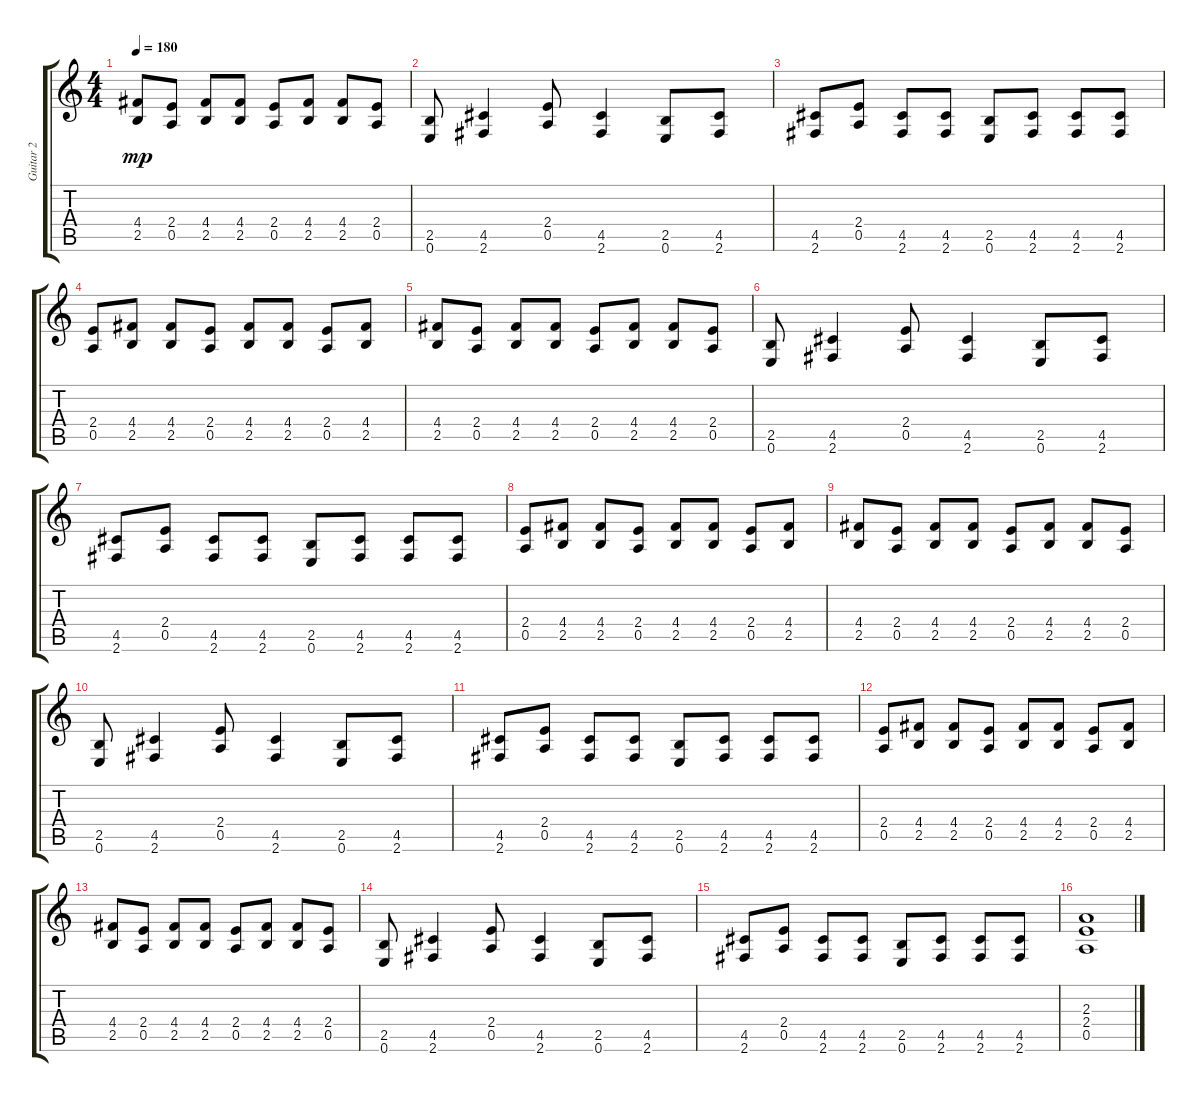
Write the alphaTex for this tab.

\track ("Guitar 2" "Guitar 2") {instrument distortionguitar}
\staff {score tabs}
\tuning (E4 B3 G3 D3 A2 E2) {hide}
\ts (4 4)
\tempo 180
\clef g2
\ks c
(4.4 2.5).8{dy mp} (2.4 0.5).8 (4.4 2.5).8 (4.4 2.5).8 (2.4 0.5).8 (4.4 2.5).8 (4.4 2.5).8 (2.4 0.5).8 |
(2.5 0.6).8 (4.5 2.6).4 (2.4 0.5).8 (4.5 2.6).4 (2.5 0.6).8 (4.5 2.6).8 |
(4.5 2.6).8 (2.4 0.5).8 (4.5 2.6).8 (4.5 2.6).8 (2.5 0.6).8 (4.5 2.6).8 (4.5 2.6).8 (4.5 2.6).8 |
(2.4 0.5).8 (4.4 2.5).8 (4.4 2.5).8 (2.4 0.5).8 (4.4 2.5).8 (4.4 2.5).8 (2.4 0.5).8 (4.4 2.5).8 |
(4.4 2.5).8 (2.4 0.5).8 (4.4 2.5).8 (4.4 2.5).8 (2.4 0.5).8 (4.4 2.5).8 (4.4 2.5).8 (2.4 0.5).8 |
(2.5 0.6).8 (4.5 2.6).4 (2.4 0.5).8 (4.5 2.6).4 (2.5 0.6).8 (4.5 2.6).8 |
(4.5 2.6).8 (2.4 0.5).8 (4.5 2.6).8 (4.5 2.6).8 (2.5 0.6).8 (4.5 2.6).8 (4.5 2.6).8 (4.5 2.6).8 |
(2.4 0.5).8 (4.4 2.5).8 (4.4 2.5).8 (2.4 0.5).8 (4.4 2.5).8 (4.4 2.5).8 (2.4 0.5).8 (4.4 2.5).8 |
(4.4 2.5).8 (2.4 0.5).8 (4.4 2.5).8 (4.4 2.5).8 (2.4 0.5).8 (4.4 2.5).8 (4.4 2.5).8 (2.4 0.5).8 |
(2.5 0.6).8 (4.5 2.6).4 (2.4 0.5).8 (4.5 2.6).4 (2.5 0.6).8 (4.5 2.6).8 |
(4.5 2.6).8 (2.4 0.5).8 (4.5 2.6).8 (4.5 2.6).8 (2.5 0.6).8 (4.5 2.6).8 (4.5 2.6).8 (4.5 2.6).8 |
(2.4 0.5).8 (4.4 2.5).8 (4.4 2.5).8 (2.4 0.5).8 (4.4 2.5).8 (4.4 2.5).8 (2.4 0.5).8 (4.4 2.5).8 |
(4.4 2.5).8 (2.4 0.5).8 (4.4 2.5).8 (4.4 2.5).8 (2.4 0.5).8 (4.4 2.5).8 (4.4 2.5).8 (2.4 0.5).8 |
(2.5 0.6).8 (4.5 2.6).4 (2.4 0.5).8 (4.5 2.6).4 (2.5 0.6).8 (4.5 2.6).8 |
(4.5 2.6).8 (2.4 0.5).8 (4.5 2.6).8 (4.5 2.6).8 (2.5 0.6).8 (4.5 2.6).8 (4.5 2.6).8 (4.5 2.6).8 |
(2.3 2.4 0.5).1
